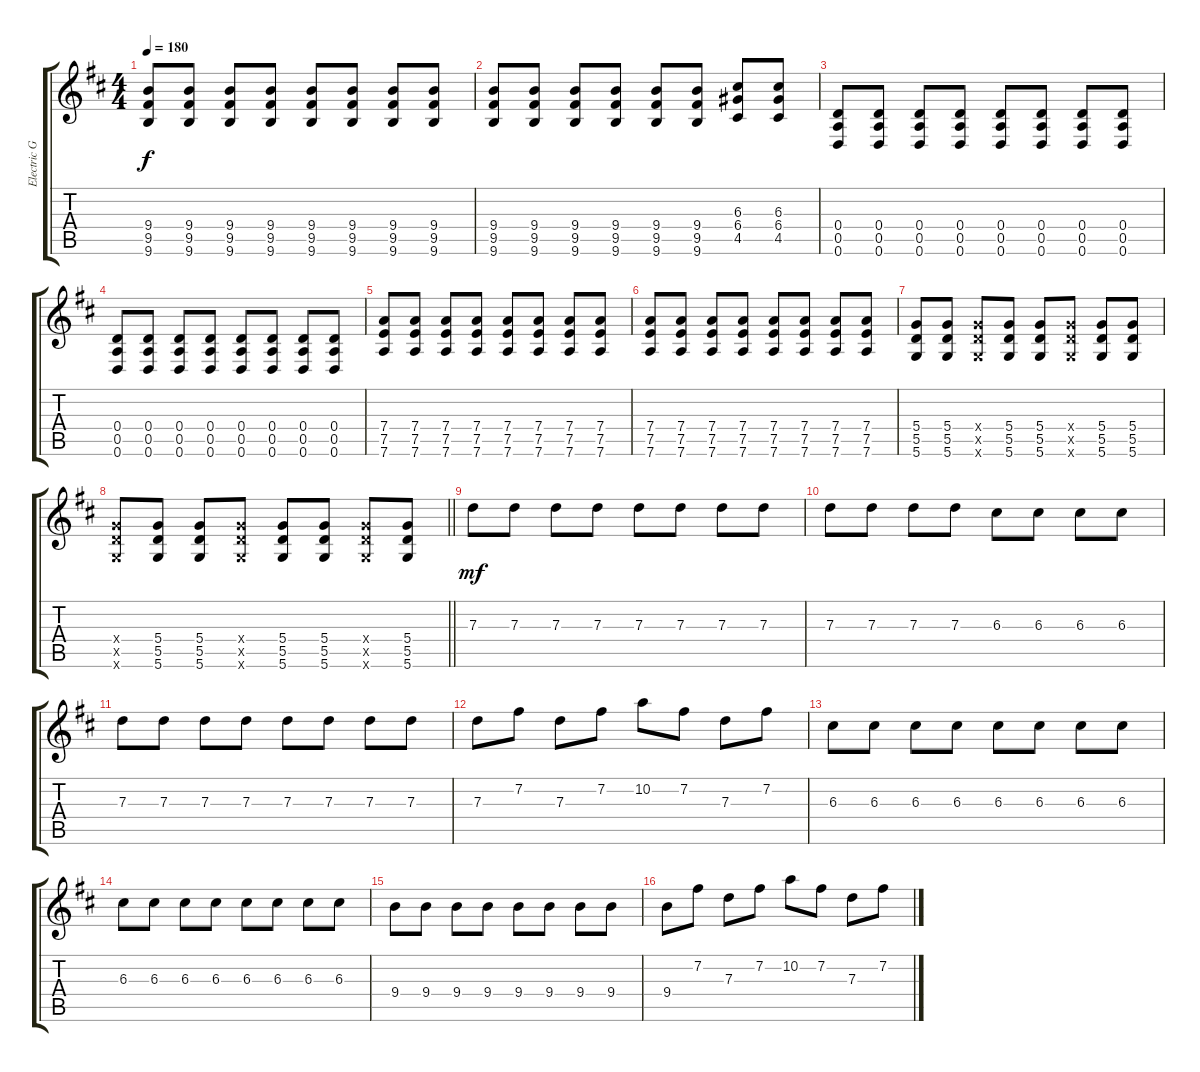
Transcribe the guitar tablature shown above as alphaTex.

\track ("Electric Guitar 1" "Electric G") {instrument overdrivenguitar}
\staff {score tabs}
\tuning (E4 B3 G3 D3 A2 D2) {hide}
\ts (4 4)
\tempo 180
\clef g2
\ks d
(9.4 9.5 9.6).8{dy f} (9.4 9.5 9.6).8 (9.4 9.5 9.6).8 (9.4 9.5 9.6).8 (9.4 9.5 9.6).8 (9.4 9.5 9.6).8 (9.4 9.5 9.6).8 (9.4 9.5 9.6).8 |
(9.4 9.5 9.6).8 (9.4 9.5 9.6).8 (9.4 9.5 9.6).8 (9.4 9.5 9.6).8 (9.4 9.5 9.6).8 (9.4 9.5 9.6).8 (6.3 6.4 4.5).8 (6.3 6.4 4.5).8 |
(0.4 0.5 0.6).8 (0.4 0.5 0.6).8 (0.4 0.5 0.6).8 (0.4 0.5 0.6).8 (0.4 0.5 0.6).8 (0.4 0.5 0.6).8 (0.4 0.5 0.6).8 (0.4 0.5 0.6).8 |
(0.4 0.5 0.6).8 (0.4 0.5 0.6).8 (0.4 0.5 0.6).8 (0.4 0.5 0.6).8 (0.4 0.5 0.6).8 (0.4 0.5 0.6).8 (0.4 0.5 0.6).8 (0.4 0.5 0.6).8 |
(7.4 7.5 7.6).8 (7.4 7.5 7.6).8 (7.4 7.5 7.6).8 (7.4 7.5 7.6).8 (7.4 7.5 7.6).8 (7.4 7.5 7.6).8 (7.4 7.5 7.6).8 (7.4 7.5 7.6).8 |
(7.4 7.5 7.6).8 (7.4 7.5 7.6).8 (7.4 7.5 7.6).8 (7.4 7.5 7.6).8 (7.4 7.5 7.6).8 (7.4 7.5 7.6).8 (7.4 7.5 7.6).8 (7.4 7.5 7.6).8 |
(5.4 5.5 5.6).8 (5.4 5.5 5.6).8 (5.4{x} 5.5{x} 5.6{x}).8 (5.4 5.5 5.6).8 (5.4 5.5 5.6).8 (5.4{x} 5.5{x} 5.6{x}).8 (5.4 5.5 5.6).8 (5.4 5.5 5.6).8 |
\barLineRight lightlight
(5.4{x} 5.5{x} 5.6{x}).8 (5.4 5.5 5.6).8 (5.4 5.5 5.6).8 (5.4{x} 5.5{x} 5.6{x}).8 (5.4 5.5 5.6).8 (5.4 5.5 5.6).8 (5.4{x} 5.5{x} 5.6{x}).8 (5.4 5.5 5.6).8 |
7.3.8{dy mf} 7.3.8 7.3.8 7.3.8 7.3.8 7.3.8 7.3.8 7.3.8 |
7.3.8 7.3.8 7.3.8 7.3.8 6.3.8 6.3.8 6.3.8 6.3.8 |
7.3.8 7.3.8 7.3.8 7.3.8 7.3.8 7.3.8 7.3.8 7.3.8 |
7.3.8 7.2.8 7.3.8 7.2.8 10.2.8 7.2.8 7.3.8 7.2.8 |
6.3.8 6.3.8 6.3.8 6.3.8 6.3.8 6.3.8 6.3.8 6.3.8 |
6.3.8 6.3.8 6.3.8 6.3.8 6.3.8 6.3.8 6.3.8 6.3.8 |
9.4.8 9.4.8 9.4.8 9.4.8 9.4.8 9.4.8 9.4.8 9.4.8 |
9.4.8 7.2.8 7.3.8 7.2.8 10.2.8 7.2.8 7.3.8 7.2.8
